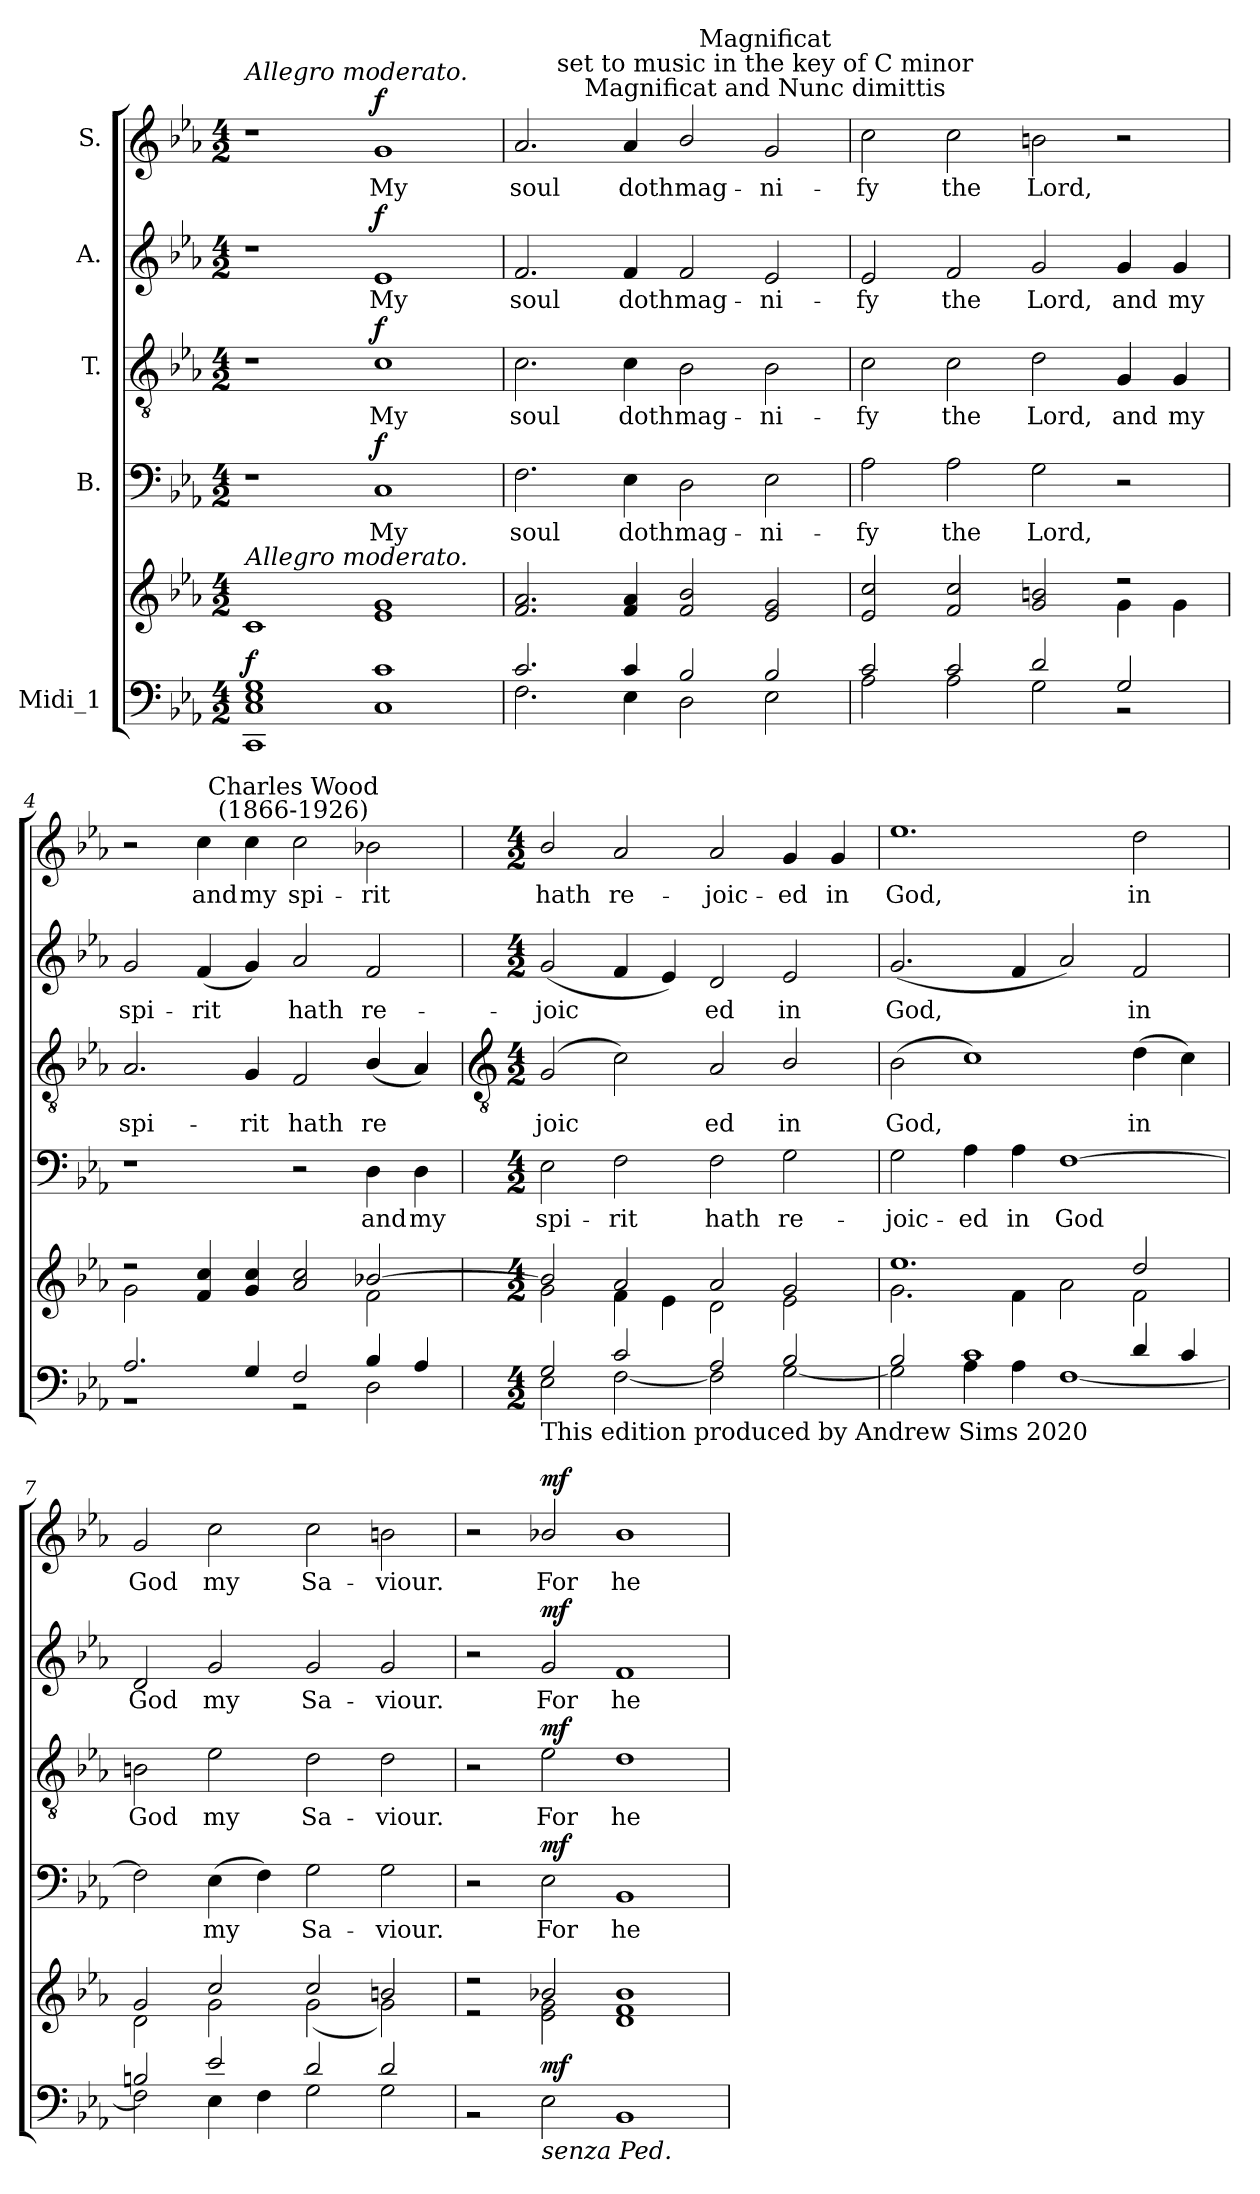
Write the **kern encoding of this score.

**kern	**kern	**dynam	**kern	**text	**dynam	**kern	**text	**dynam	**kern	**text	**dynam	**kern	**text	**dynam
*part5	*part5	*part5	*part4	*part4	*part4	*part3	*part3	*part3	*part2	*part2	*part2	*part1	*part1	*part1
*staff6	*staff5	*staff5/6	*staff4	*staff4	*staff4	*staff3	*staff3	*staff3	*staff2	*staff2	*staff2	*staff1	*staff1	*staff1
*I"Midi_1	*	*	*I"B.	*	*	*I"T.	*	*	*I"A.	*	*	*I"S.	*	*
*clefF4	*clefG2	*	*clefF4	*	*	*clefGv2	*	*	*clefG2	*	*	*clefG2	*	*
*k[b-e-a-]	*k[b-e-a-]	*	*k[b-e-a-]	*	*	*k[b-e-a-]	*	*	*k[b-e-a-]	*	*	*k[b-e-a-]	*	*
*E-:	*E-:	*	*E-:	*	*	*E-:	*	*	*E-:	*	*	*E-:	*	*
*M4/2	*M4/2	*	*M4/2	*	*	*M4/2	*	*	*M4/2	*	*	*M4/2	*	*
=1	=1	=1	=1	=1	=1	=1	=1	=1	=1	=1	=1	=1	=1	=1
*^	*^	*	*	*	*	*	*	*	*	*	*	*	*	*
!	!	!	!	!	!	!	!	!	!	!	!	!	!	!LO:TX:a:i:t=Allegro moderato.	!	!
!	!	!LO:TX:a:i:t=Allegro moderato.	!	!	!	!	!	!	!	!	!	!	!	!	!	!
!	!	!	!	!LO:DY:a=2	!	!	!	!	!	!	!	!	!	!	!	!
1C/ 1E-/ 1G/	1CC\	0ryy	1c\	f	1r	.	.	1r	.	.	1r	.	.	1r	.	.
*	*	*MM224	*	*	*	*	*	*	*	*	*	*	*	*	*	*
!	!	!	!	!	!	!LO:LY:b	!LO:DY:a	!	!LO:LY:b	!LO:DY:a	!	!LO:LY:b	!LO:DY:a	!	!LO:LY:b	!LO:DY:a
1C/ 1c/	1ryy	.	1e-\ 1g\	.	1C	My	f	1c	My	f	1e-	My	f	1g	My	f
=2	=2	=2	=2	=2	=2	=2	=2	=2	=2	=2	=2	=2	=2	=2	=2	=2
!	!	!	!	!	!	!LO:LY:b	!	!	!LO:LY:b	!	!	!LO:LY:b	!	!	!LO:LY:b	!
2.c/	2.F\	2.f/ 2.a-/	0ryy	.	2.F	soul	.	2.c	soul	.	2.f	soul	.	2.a-	soul	.
!	!	!	!	!	!	!LO:LY:b	!	!	!LO:LY:b	!	!	!LO:LY:b	!	!	!LO:LY:b	!
4c/	4E-\	4f/ 4a-/	.	.	4E-	doth	.	4c	doth	.	4f	doth	.	4a-	doth	.
!	!	!	!	!	!	!LO:LY:b	!	!	!LO:LY:b	!	!	!LO:LY:b	!	!	!LO:LY:b	!
2B-/	2D\	2f/ 2b-/	.	.	2D	mag-	.	2B-	mag-	.	2f	mag-	.	2b-/	mag-	.
!	!	!	!	!	!	!	!	!	!	!	!	!	!	!LO:TX:a:cj:t=Magnificat and Nunc dimittis	!	!
!	!	!	!	!	!	!	!	!	!	!	!	!	!	!LO:TX:a:cj:t=set to music in the key of C minor	!	!
!	!	!	!	!	!	!	!	!	!	!	!	!	!	!LO:TX:a:cj:t=Magnificat	!	!
!	!	!	!	!	!	!LO:LY:b	!	!	!LO:LY:b	!	!	!LO:LY:b	!	!	!LO:LY:b	!
2B-/	2E-\	2e-/ 2g/	.	.	2E-	-ni-	.	2B-	-ni-	.	2e-	-ni-	.	2g	-ni-	.
=3	=3	=3	=3	=3	=3	=3	=3	=3	=3	=3	=3	=3	=3	=3	=3	=3
!	!	!	!	!	!	!LO:LY:b	!	!	!LO:LY:b	!	!	!LO:LY:b	!	!	!LO:LY:b	!
2c/	2A-\	2e-/ 2cc/	1.ryy	.	2A-	-fy	.	2c	-fy	.	2e-	-fy	.	2cc	-fy	.
!	!	!	!	!	!	!LO:LY:b	!	!	!LO:LY:b	!	!	!LO:LY:b	!	!	!LO:LY:b	!
2c/	2A-\	2f/ 2cc/	.	.	2A-	the	.	2c	the	.	2f	the	.	2cc	the	.
!	!	!	!	!	!	!LO:LY:b	!	!	!LO:LY:b	!	!	!LO:LY:b	!	!	!LO:LY:b	!
2d/	2G\	2g/ 2bn/	.	.	2G	Lord,	.	2d	Lord,	.	2g	Lord,	.	2bn	Lord,	.
!	!	!	!	!	!	!	!	!	!LO:LY:b	!	!	!LO:LY:b	!	!	!	!
2G/	2r	2r	4g\	.	2r	.	.	4G	and	.	4g	and	.	2r	.	.
!	!	!	!	!	!	!	!	!	!LO:LY:b	!	!	!LO:LY:b	!	!	!	!
.	.	.	4g\	.	.	.	.	4G	my	.	4g	my	.	.	.	.
=4	=4	=4	=4	=4	=4	=4	=4	=4	=4	=4	=4	=4	=4	=4	=4	=4
!	!	!	!	!	!	!	!	!	!LO:LY:b	!	!	!LO:LY:b	!	!	!	!
2.A-/	1r	2r	2g\	.	1r	.	.	2.A-	spi-	.	2g	spi-	.	2r	.	.
!	!	!	!	!	!	!	!	!	!	!	!	!LO:LY:b	!	!	!LO:LY:b	!
.	.	4f/ 4cc/	1ryy	.	.	.	.	.	.	.	(<4f	-rit	.	4cc	and	.
!	!	!	!	!	!	!	!	!	!LO:LY:b	!	!	!	!	!	!LO:LY:b	!
4G/	.	4g/ 4cc/	.	.	.	.	.	4G	-rit	.	4g)	.	.	4cc	my	.
!	!	!	!	!	!	!	!	!	!	!	!	!	!	!LO:TX:a:cj:t=Charles Wood\n(1866-1926)	!	!
!	!	!	!	!	!	!	!	!	!LO:LY:b	!	!	!LO:LY:b	!	!	!LO:LY:b	!
2F/	2r	2a-/ 2cc/	.	.	2r	.	.	2F	hath	.	2a-	hath	.	2cc	spi-	.
!	!	!	!	!	!	!LO:LY:b	!	!	!LO:LY:b	!	!	!LO:LY:b	!	!	!LO:LY:b	!
4B-/	2D\	[2b-X/	2f\	.	4D	and	.	(<4B-/	re	.	2f	re-	.	2b-X	-rit	.
!	!	!	!	!	!	!LO:LY:b	!	!	!	!	!	!	!	!	!	!
4A-/	.	.	.	.	4D	my	.	4A-)	.	.	.	.	.	.	.	.
!!LO:LB:g=z
=5	=5	=5	=5	=5	=5	=5	=5	=5	=5	=5	=5	=5	=5	=5	=5	=5
*	*	*	*	*	*	*	*	*clefGv2	*	*	*	*	*	*	*	*
*M4/2	*	*M4/2	*	*	*M4/2	*	*	*M4/2	*	*	*M4/2	*	*	*M4/2	*	*
!LO:TX:b:t=This edition produced by Andrew Sims 2020	!	!	!	!	!	!	!	!	!	!	!	!	!	!	!	!
!	!	!	!	!	!	!LO:LY:b	!	!	!LO:LY:b	!	!	!LO:LY:b	!	!	!LO:LY:b	!
2G/	2E-\	2b-/]	2g\	.	2E-	spi-	.	(<2G	joic	.	(<2g	-joic	.	2b-/	hath	.
!	!	!	!	!	!	!LO:LY:b	!	!	!	!	!	!	!	!	!LO:LY:b	!
2c/	[2F\	2a-/	4f\	.	2F	-rit	.	2c)	.	.	4f	.	.	2a-	re-	.
.	.	.	4e-\	.	.	.	.	.	.	.	4e-)	.	.	.	.	.
!	!	!	!	!	!	!LO:LY:b	!	!	!LO:LY:b	!	!	!LO:LY:b	!	!	!LO:LY:b	!
2A-/	2F\]	2a-/	2d\	.	2F	hath	.	2A-	ed	.	2d	ed	.	2a-	-joic-	.
!	!	!	!	!	!	!LO:LY:b	!	!	!LO:LY:b	!	!	!LO:LY:b	!	!	!LO:LY:b	!
2B-/	[2G\	2g/	2e-\	.	2G	re-	.	2B-/	in	.	2e-	in	.	4g	-ed	.
!	!	!	!	!	!	!	!	!	!	!	!	!	!	!	!LO:LY:b	!
.	.	.	.	.	.	.	.	.	.	.	.	.	.	4g	in	.
=6	=6	=6	=6	=6	=6	=6	=6	=6	=6	=6	=6	=6	=6	=6	=6	=6
!	!	!	!	!	!	!LO:LY:b	!	!	!LO:LY:b	!	!	!LO:LY:b	!	!	!LO:LY:b	!
2B-/	2G\]	1.ee-/	2.g\	.	2G	-joic-	.	(>2B-	God,	.	(<2.g	God,	.	1.ee-	God,	.
!	!	!	!	!	!	!LO:LY:b	!	!	!	!	!	!	!	!	!	!
1c/	4A-\	.	.	.	4A-	-ed	.	1c)	.	.	.	.	.	.	.	.
!	!	!	!	!	!	!LO:LY:b	!	!	!	!	!	!	!	!	!	!
.	4A-\	.	4f\	.	4A-	in	.	.	.	.	4f	.	.	.	.	.
!	!	!	!	!	!	!LO:LY:b	!	!	!	!	!	!	!	!	!	!
.	[1F\	.	2a-\	.	[1F	God	.	.	.	.	2a-)	.	.	.	.	.
!	!	!	!	!	!	!	!	!	!LO:LY:b	!	!	!LO:LY:b	!	!	!LO:LY:b	!
4d/	.	2dd/	2f\	.	.	.	.	(>4d	in	.	2f	in	.	2dd	in	.
4c/	.	.	.	.	.	.	.	4c)	.	.	.	.	.	.	.	.
=7	=7	=7	=7	=7	=7	=7	=7	=7	=7	=7	=7	=7	=7	=7	=7	=7
!	!	!	!	!	!	!	!	!	!LO:LY:b	!	!	!LO:LY:b	!	!	!LO:LY:b	!
2Bn/	2F\]	2g/	2d\	.	2F]	.	.	2Bn	God	.	2d	God	.	2g	God	.
!	!	!	!	!	!	!LO:LY:b	!	!	!LO:LY:b	!	!	!LO:LY:b	!	!	!LO:LY:b	!
2e-/	4E-\	2cc/	2g\	.	(>4E-	my	.	2e-	my	.	2g	my	.	2cc	my	.
.	4F\	.	.	.	4F)	.	.	.	.	.	.	.	.	.	.	.
!	!	!	!	!	!	!LO:LY:b	!	!	!LO:LY:b	!	!	!LO:LY:b	!	!	!LO:LY:b	!
2d/	2G\	2cc/	(<2g\	.	2G	Sa-	.	2d	Sa-	.	2g	Sa-	.	2cc	Sa-	.
!	!	!	!	!	!	!LO:LY:b	!	!	!LO:LY:b	!	!	!LO:LY:b	!	!	!LO:LY:b	!
2d/	2G\	2bn/	2g\)	.	2G	-viour.	.	2d	-viour.	.	2g	-viour.	.	2bn	-viour.	.
=8	=8	=8	=8	=8	=8	=8	=8	=8	=8	=8	=8	=8	=8	=8	=8	=8
0ryy	2r	2r	2r	.	2r	.	.	2r	.	.	2r	.	.	2r	.	.
!	!LO:TX:b:i:t=senza Ped.	!	!	!	!	!	!	!	!	!	!	!	!	!	!	!
!	!	!	!	!LO:DY:a=2	!	!LO:LY:b	!LO:DY:a	!	!LO:LY:b	!LO:DY:a	!	!LO:LY:b	!LO:DY:a	!	!LO:LY:b	!LO:DY:a
.	2E-\	2b-X/	2e-\ 2g\	mf	2E-	For	mf	2e-	For	mf	2g	For	mf	2b-X/	For	mf
!	!	!	!	!	!	!LO:LY:b	!	!	!LO:LY:b	!	!	!LO:LY:b	!	!	!LO:LY:b	!
.	1BB-\	1b-/	1d\ 1f\	.	1BB-	he	.	1d	he	.	1f	he	.	1b-	he	.
*v	*v	*	*	*	*	*	*	*	*	*	*	*	*	*	*	*
*	*v	*v	*	*	*	*	*	*	*	*	*	*	*	*	*
=	=	=	=	=	=	=	=	=	=	=	=	=	=	=
*-	*-	*-	*-	*-	*-	*-	*-	*-	*-	*-	*-	*-	*-	*-
